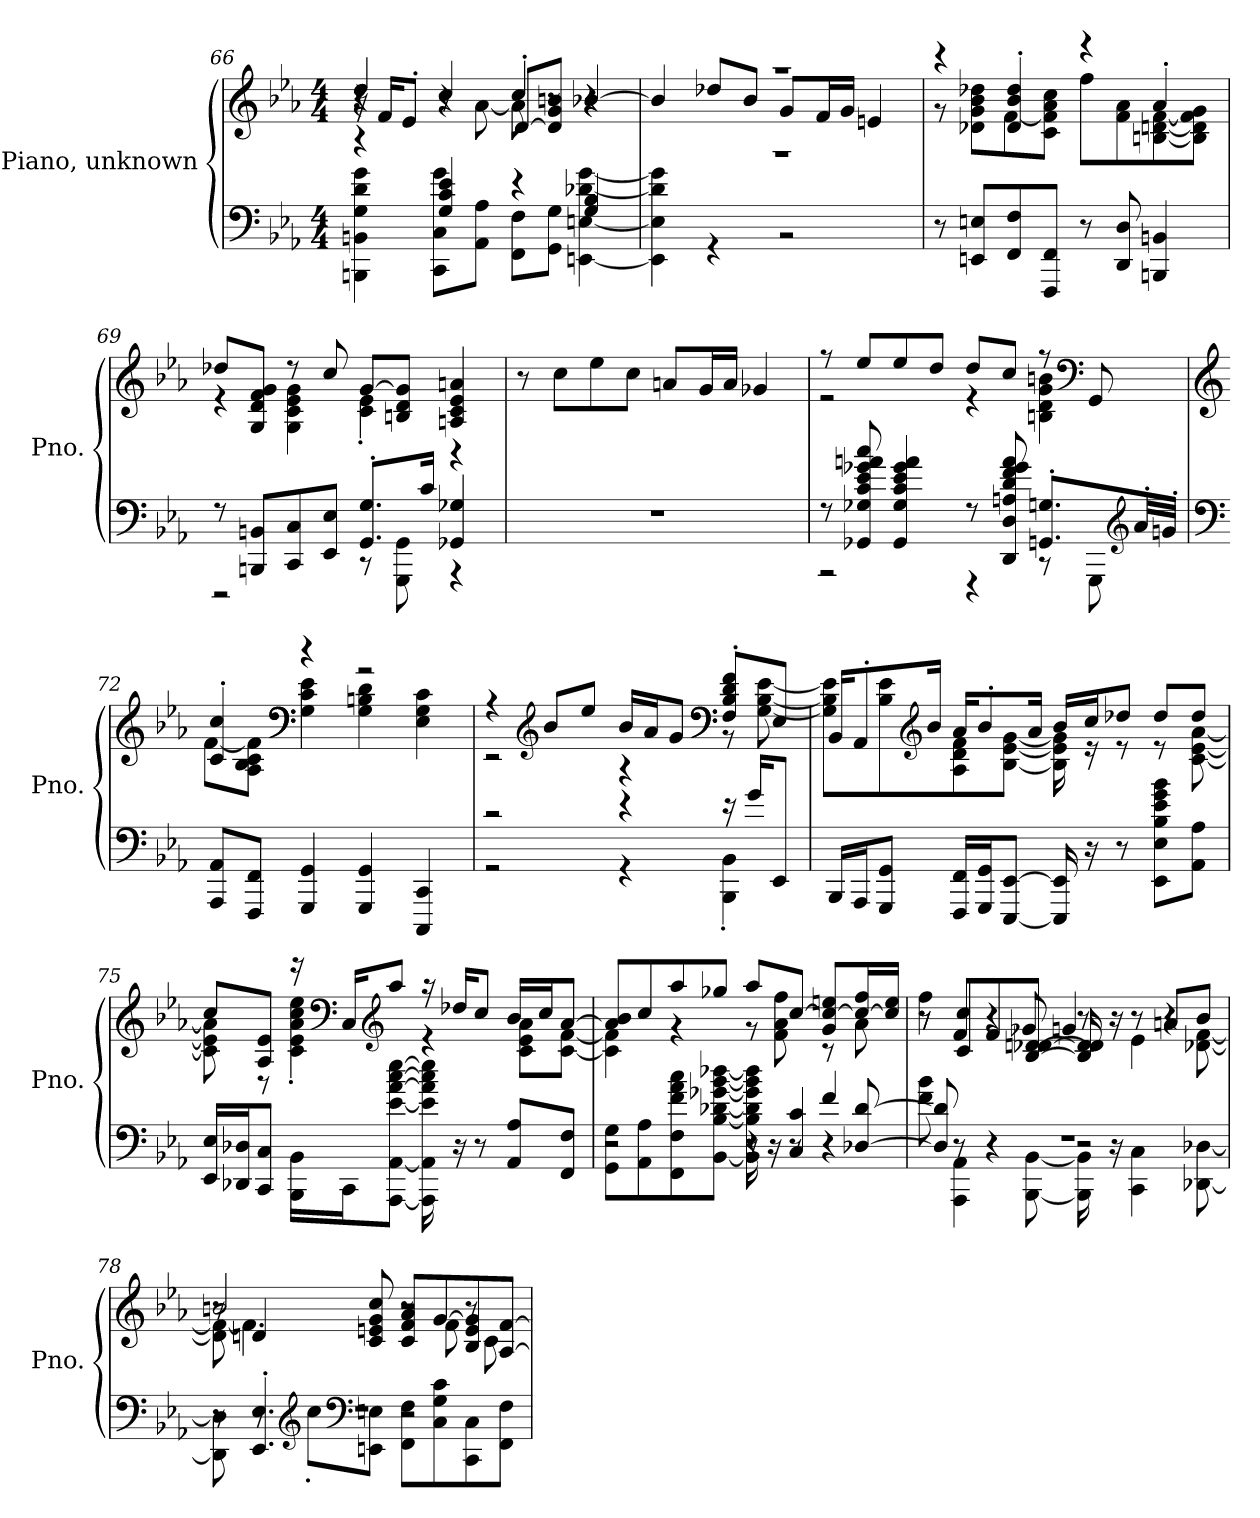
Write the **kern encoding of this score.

**kern	**kern
*part1	*part1
*staff2	*staff1
*I"Piano, unknown	*
*I'Pno.	*
*clefF4	*clefG2
*k[b-e-a-]	*k[b-e-a-]
*M4/4	*M4/4
=66	=66
*^	*^
*	*	*	*^
4r	4BBBn\ 4BBn\ 4G\ 4d\ 4g\	4dd/	4r	16r
.	.	.	.	16f/KL
.	.	.	.	8e-'/J
4G/ 4c/ 4e-/	8CC\ 8C\ 8g\L	4cc/	8r	4r
.	8AA-\ 8A-\J	.	[8a-\	.
4r	8FF\ 8F\L	4cc'/	8a-\]	[8d/L
.	8GG\ 8G\J	.	8r	8d/] 8g/ 8bn/J
4G/ 4B-/	[4EEn\ [4En\ [4d-X\ [4g\	4r	4r	[4b-X/
*	*	*	*v	*v
=67	=67	=67	=67
1r	4EE\] 4E\] 4d-\] 4g\]	1r	4b-/]
.	4r	.	8dd-X/L
.	.	.	8b-/J
.	2r	.	8g/L
.	.	.	16f/L
.	.	.	16g/JJ
.	.	.	4en/
*v	*v	*	*
!!LO:LB:g=z	!!
=68	=68	=68
8r	4r	8r
8EEn/ 8En/L	.	8d-X\ 8g\ 8b-\ 8dd-X\L
8FF/ 8F/	4d-/' 4b-/' 4dd-/'	[8f\
8FFF/ 8FF/J	.	8c\ 8f\] 8a-\ 8cc\J
8r	4r	8ff\L
8DD/ 8D/	.	8f\ 8a-\
4BBBn/ 4BBn/	4a-'/	[8Bn\ [8dn\ [8f\
.	.	8B\] 8d\] 8f\] 8g\J
=69	=69	=69
*^	*	*
8r	2r	8dd-X/L	4r
8BBBn/ 8BBn/L	.	8G/ 8d/ 8f/ 8g/J	.
8CC/ 8C/	.	8r	4G\ 4c\ 4e-\ 4g\
8EE-/ 8E-/J	.	8cc/	.
8.GG/' 8.G/'L	8r	[8g/L	4c\' 4e-\'
.	8GGG\ 8GG\	8Bn/ 8d/ 8g/]J	.
16c/Jk	.	.	.
4GG-X/ 4G-X/	4r	4An/ 4c/ 4e-/ 4an/	4r
*v	*v	*	*
*	*v	*v
=70	=70
1r	8r
.	8cc\L
.	8ee-\
.	8cc\J
.	8an/L
.	16g/L
.	16a/JJ
.	4g-X/
!!LO:LB:g=z
=71	=71
*^	*^
8r	2r	8r	2r
8GG-X/ 8G-X/ 8c/ 8e-/ 8g-X/ 8an/ 8cc/	.	8ee-/L	.
4GG-/ 4G-/ 4c/ 4e-/ 4g-/ 4a/	.	8ee-/	.
.	.	8dd/J	.
8r	4r	8dd/L	4r
8DD/ 8D/ 8An/ 8d/ 8f/ 8g-/ 8a/	.	8cc/J	.
8.GGn/' 8.Gn/'L	8r	8r	4Bn\ 4d\ 4g\ 4bn\
*	*	*clefF4	*
.	8GGG\	8GG/	.
*clefG2	*	*	*
32a'/LL	.	.	.
32gn'/JJJ	.	.	.
*v	*v	*	*
=72	=72	=72
*clefF4	*clefG2	*
8AAA-/ 8AA-/L	4c/' 4cc/'	[8f\L
8FFF/ 8FF/J	.	8A-\ 8B-\ 8c\ 8f\]J
*	*clefF4	*
4GGG/ 4GG/	4r	4G\ 4c\ 4e-\
4GGG/ 4GG/	2r	4G\ 4Bn\ 4d\
4CCC/ 4CC/	.	4E-\ 4G\ 4c\
=73	=73	=73
*^	*	*
2r	2r	4r	2r
*	*	*clefG2	*
.	.	8b-/L	.
.	.	8ee-/J	.
4r	4r	16b-/LL	4r
.	.	16a-/J	.
.	.	8g/J	.
*	*	*clefF4	*
16r	4BBB-\' 4BB-\'	8F/' 8B-/' 8d/' 8f/'L	8r
16g/KL	.	.	.
8EE-/J	.	8E-/J	[8G\ [8B-\ [8e-\
*v	*v	*	*
!!LO:LB:g=z	!!
=74	=74	=74
16BBB-/LL	16BB-/KL	8G\] 8B-\] 8e-\]L
16AAA-/J	8AA-'/	.
8GGG/ 8GG/J	.	8B-\ 8e-\
*	*clefG2	*
.	16b-/Jk	.
16FFF/ 16FF/LL	16a-/KL	8A-\ 8d\ 8f\
16GGG/ 16GG/J	8b-'/	.
[8EEE-/ [8EE-/J	.	[8B-\ [8e-\ [8g\J
.	16a-/Jk	.
16EEE-/] 16EE-/]	16b-/LL	16B-\] 16e-\] 16g\]
16r	16cc/J	16r
8r	8dd-X/J	8r
8EE-\ 8E-\ 8B-\ 8e-\ 8g\ 8b-\L	8dd-/L	8r
8AA-\ 8A-\J	8dd-/J	[8c\ [8e-\ [8a-\
=75	=75	=75
16EE-/ 16E-/LL	8cc/L	8c\] 8e-\] 8a-\]
16DD-X/ 16D-X/J	.	.
8CC/ 8C/J	8A-/ 8e-/J	8r
16BBB-\ 16BB-\LL	16r	4c\' 4e-\' 4a-\' 4cc\' 4ee-\'
*	*clefF4	*
16CC\J	16C/KL	.
*	*clefG2	*
[8AAA-\ [8AA-\ [8e-\ [8a-\ [8cc\ [8ee-\J	8aa-/J	.
16AAA-\] 16AA-\] 16e-\] 16a-\] 16cc\] 16ee-\]	16r	4r
16r	16dd-X/KL	.
8r	8cc/J	.
8AA-/ 8A-/L	16b-/LL	8c\ 8e-\ 8a-\L
.	16cc/J	.
8FF/ 8F/J	[8a-/J	[8c\ [8f\J
!!LO:LB:g=z	!!
=76	=76	=76
*^	*	*
*	*^	*	*
2r	8GG\ 8G\L	2r	8a-/] 8b-/L	4c\] 4f\]
.	8AA-\ 8A-\	.	8cc/	.
.	8FF\ 8F\ 8f\ 8a-\ 8cc\	.	8aa-/	4r
.	[8BB-\ [8B-\ [8d-X\ [8g-X\ [8b-\ [8dd-X\J	.	8gg-X/J	.
4r	16BB-\] 16B-\] 16d-\] 16g-\] 16b-\] 16dd-\]	8r	8aa-/L	8r
.	16r	.	.	.
.	8r	4C/ 4c/	[8cc/J	8f\ 8a-\ 8ff\
4f/	4r	.	8g/ 8cc/_ 8een/L	8r
.	.	[8D-X/ [8d-/	16cc/_ 16ff/L	8a-\
.	.	.	16cc/] 16ee/JJ	.
=77	=77	=77	=77	=77
*	*	*	*	*^
1r	8f\ 8b-\	8D-/] 8d-/]	8r	4ff\	8r
.	4AAA-\ 4AA-\	8r	8f/L	.	4c/ 4cc/
.	.	4r	8f/	4r	.
.	[8BBB-\ [8BB-\	.	[8B-/ [8d-X/ [8dn/J	.	8g-X/
.	16BBB-\] 16BB-\]	2r	16B-/] 16d-/] 16d/]	8r	4gn/
.	16r	.	16r	.	.
.	4CC\ 4C\	.	8r	4e-\	.
.	.	.	8an/L	.	4r
.	[8DD-X\ [8D-X\	.	8b-/J	[8d-X\ [8f\	.
!!LO:PB:g=z	!!	!!
=78	=78	=78	=78	=78	=78
1r	8DD-\] 8D-\]	8r	8r	8d-\] 8f\_	2bn/
.	8r	4.EE-/' 4.E-/'	4dn/	4.f\]	.
*clefG2	*	*	*	*	*
.	8cc'\L	.	.	.	.
*clefF4	*	*	*	*	*
.	8EEn\ 8En\J	.	8c/ 8en/ 8g/ 8cc/	.	.
.	8FF\ 8F\L	2r	8c/ 8f/ 8a-/L	8r	2r
.	8C\ 8G\ 8c\	.	[8g/	8f\	.
.	8CC\ 8C\	.	8B-/ 8e/ 8g/]	8r	.
.	8FF\ 8F\J	.	[8A-/ [8f/J	8c\	.
*v	*v	*v	*	*	*
*	*v	*v	*v
=	=
*-	*-
